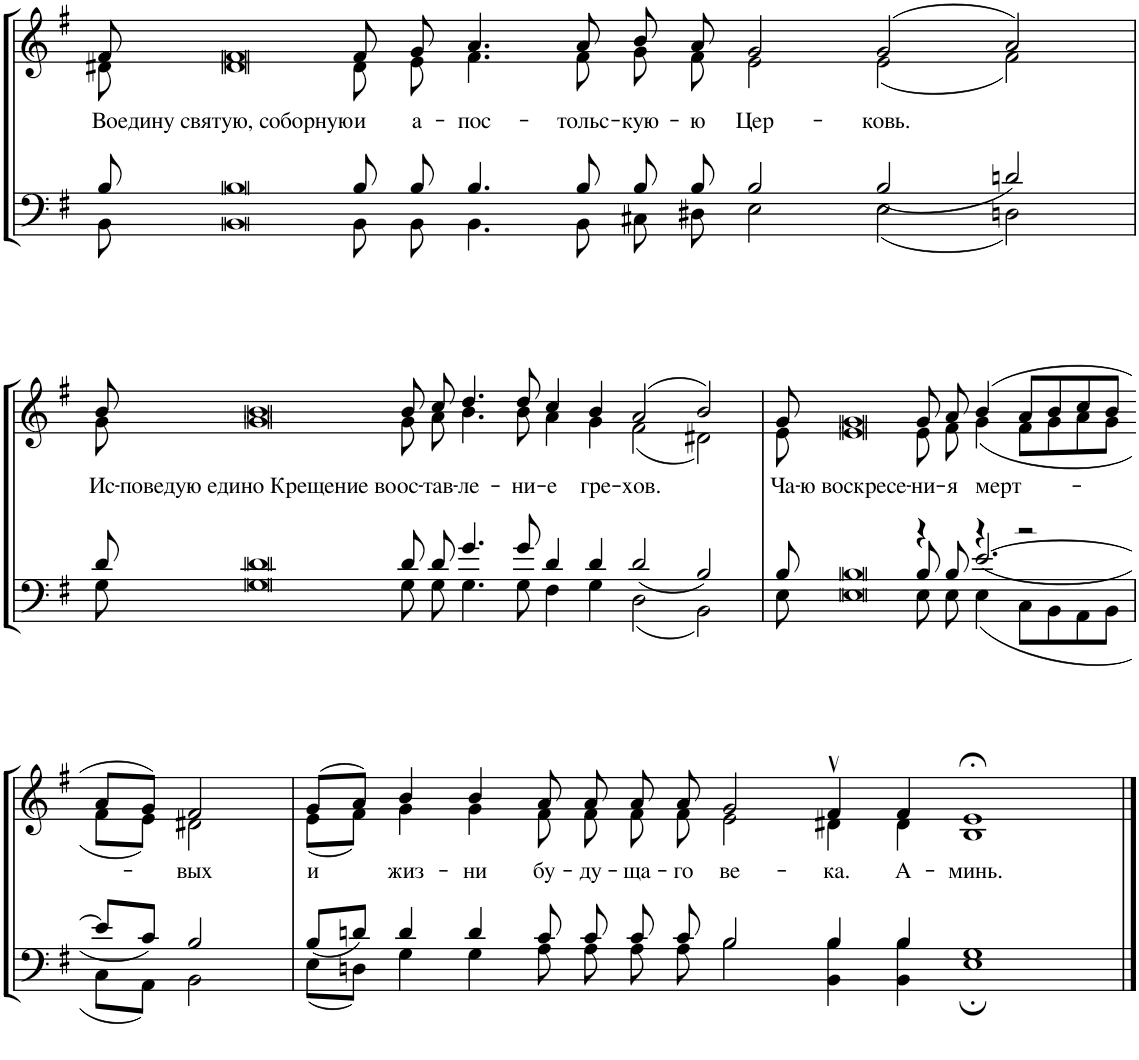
**kern	**kern	**text
*part1	*part1	*part1
*staff2	*staff1	*staff1
*I"Piano	*	*
*I'Pno.	*	*
!!LO:PB:g=z
*clefF4	*clefG2	*
*k[f#]	*k[f#]	*
*M63/4	*M63/4	*
=16	=16	=16
*^	*^	*
*	*^	*	*	*
!	!	!	!	!	!LO:LY:b
000ryy	8B/	8BB\	8f#/	8d#X\	Во
!	!	!	!	!	!LO:LY:b
.	8B	8BB	8f#	8d#	едину святую, соборную
!	!	!	!	!	!LO:LY:b
.	8B/	8BB\	8f#/	8d#\	и
!	!	!	!	!	!LO:LY:b
.	8B/	8BB\	8g/	8e\	а-
!	!	!	!	!	!LO:LY:b
.	4.B/	4.BB\	4.a/	4.f#\	-пос-
!	!	!	!	!	!LO:LY:b
.	8B/	8BB\	8a/	8f#\	-тольс-
!	!	!	!	!	!LO:LY:b
.	8B/	8C#X\	8b/	8g\	-кую-
!	!	!	!	!	!LO:LY:b
.	8B/	8D#X\	8a/	8f#\	-ю
!	!	!	!	!	!LO:LY:b
.	2B/	2E\	2g/	2e\	Цер-
!	!	!	!	!	!LO:LY:b
.	2B/	2E\	(2g/	(2e\	-ковь.
.	2dn/	2Dn\	2a/)	2f#\)	.
.	1ryy	1ryy	000ryy	000ryy	.
.	000.ryy	000.ryy	.	.	.
4%31ryy	.	.	.	.	.
.	.	.	00ryy	00ryy	.
.	.	.	1ryy	1ryy	.
!!LO:LB:g=z	!!
=17	=17	=17	=17	=17	=17
!	!	!	!	!	!LO:LY:b
000ryy	8d/	8G\	8b/	8g\	Ис-
!	!	!	!	!	!LO:LY:b
.	8d	8G	8b	8g	-поведую едино Крещение во
!	!	!	!	!	!LO:LY:b
.	8d/	8G\	8b/	8g\	ос-
!	!	!	!	!	!LO:LY:b
.	8d/	8G\	8cc/	8a\	-тав-
!	!	!	!	!	!LO:LY:b
.	4.g/	4.G\	4.dd/	4.b\	-ле-
!	!	!	!	!	!LO:LY:b
.	8g/	8G\	8dd/	8b\	-ни-
!	!	!	!	!	!LO:LY:b
.	4d/	4F#\	4cc/	4a\	-е
!	!	!	!	!	!LO:LY:b
.	4d/	4G\	4b/	4g\	гре-
!	!	!	!	!	!LO:LY:b
.	2d/	2D\	(2a/	(2f#\	-хов.
.	2B/	2BB\	2b/)	2d#X\)	.
.	1ryy	1ryy	000ryy	000ryy	.
.	1ryy	1ryy	.	.	.
.	1ryy	1ryy	.	.	.
.	1ryy	1ryy	.	.	.
.	1ryy	1ryy	.	.	.
.	1ryy	1ryy	.	.	.
4%31ryy	.	.	.	.	.
.	1ryy	1ryy	.	.	.
.	1ryy	1ryy	.	.	.
.	1ryy	1ryy	00ryy	00ryy	.
.	1ryy	1ryy	.	.	.
.	1ryy	1ryy	.	.	.
.	1ryy	1ryy	.	.	.
.	1ryy	1ryy	1ryy	1ryy	.
.	4ryy	4ryy	4ryy	4ryy	.
=18	=18	=18	=18	=18	=18
!	!	!	!	!	!LO:LY:b
4ryy	8B/	8E\	8g/	8e\	Ча-
!	!	!	!	!	!LO:LY:b
.	8B	8E	8g	8e	-ю воскресе-
!	!	!	!	!	!LO:LY:b
4r	8B/	8E\	8g/	8e\	-ни-
!	!	!	!	!	!LO:LY:b
.	8B/	8E\	8a/	8f#\	-я
!	!	!	!	!	!LO:LY:b
4r	[2.e/	4E\	(4b/	(4g\	мерт-
2r	.	8C\L	8a/L	8f#\L	.
.	.	8BB\	8b/	8g\	.
.	.	8AA\	8cc/	8a\	.
.	.	8BB\J	8b/J	8g\J	.
!!LO:LB:g=z	!!
=19-	=19-	=19-	=19-	=19-	=19-
000ryy	8e/L]	8C\L	8a/L	8f#\L	.
.	8c/J	8AA\J	8g/J)	8e\J)	.
!	!	!	!	!	!LO:LY:b
.	2B/	2BB\	2f#/	2d#X\	-вых
.	1%15ryy	1%15ryy	1%15ryy	1%15ryy	.
4%31ryy	.	.	.	.	.
=20	=20	=20	=20	=20	=20
!	!	!	!	!	!LO:LY:b
000ryy	8B/L	8E\L	(8g/L	(8e\L	и
.	8dn/J	8Dn\J	8a/J)	8f#\J)	.
!	!	!	!	!	!LO:LY:b
.	4d/	4G\	4b/	4g\	жиз-
!	!	!	!	!	!LO:LY:b
.	4d/	4G\	4b/	4g\	-ни
!	!	!	!	!	!LO:LY:b
.	8c/	8A\	8a/	8f#\	бу-
!	!	!	!	!	!LO:LY:b
.	8c/	8A\	8a/	8f#\	-ду-
!	!	!	!	!	!LO:LY:b
.	8c/	8A\	8a/	8f#\	-ща-
!	!	!	!	!	!LO:LY:b
.	8c/	8A\	8a/	8f#\	-го
!	!	!	!	!	!LO:LY:b
.	2B/	2B\	2g/	2e\	ве-
!	!	!	!	!	!LO:LY:b
.	4B/	4BB\ 4B\	4f#v/	4d#X\	-ка.
!	!	!	!	!	!LO:LY:b
.	4B/	4BB\ 4B\	4f#/	4d#\	А-
!	!	!	!	!	!LO:LY:b
.	1G	1E;	1B;<	1e	-минь.
.	1ryy	1ryy	000ryy	000ryy	.
.	1ryy	1ryy	.	.	.
.	1ryy	1ryy	.	.	.
.	1ryy	1ryy	.	.	.
.	1ryy	1ryy	.	.	.
4%31ryy	.	.	.	.	.
.	2%15ryy	2%15ryy	.	.	.
.	.	.	00ryy	00ryy	.
.	.	.	2ryy	2ryy	.
*v	*v	*v	*	*	*
*	*v	*v	*
==	==	==
*-	*-	*-
